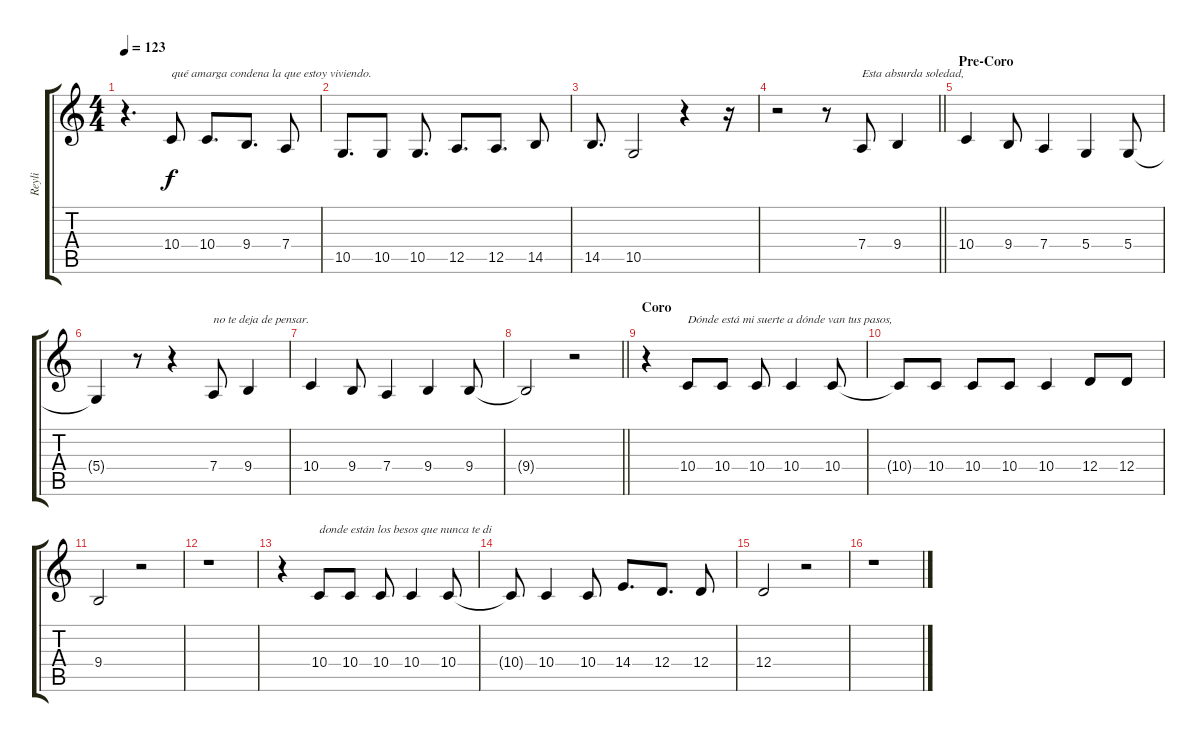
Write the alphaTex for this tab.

\track ("Reyli" "Reyli") {instrument cello}
\staff {score tabs}
\tuning (E4 B3 G3 D3 A2 E2) {hide}
\ts (4 4)
\tempo 123
\clef g2
\ks c
r.4{d dy f} 10.4.8{txt "qué amarga condena la que estoy viviendo. "} 10.4.8{d} 9.4.8{d} 7.4.8 |
10.5.8{d} 10.5.8 10.5.8{d} 12.5.8{d} 12.5.8{d} 14.5.8 |
14.5.8{d} 10.5.2 r.4 r.16 |
\barLineRight lightlight
r.2 r.8 7.4.8{txt "Esta absurda soledad, "} 9.4.4 |
\section ("" "Pre-Coro")
10.4.4 9.4.8 7.4.4 5.4.4 5.4.8 |
5.4{t}.4 r.8 r.4 7.4.8{txt "no te deja de pensar."} 9.4.4 |
10.4.4 9.4.8 7.4.4 9.4.4 9.4.8 |
\barLineRight lightlight
9.4{t}.2 r.2 |
\section ("" "Coro")
r.4 10.4.8{txt "Dónde está mi suerte a dónde van tus pasos, "} 10.4.8 10.4.8 10.4.4 10.4.8 |
10.4{t}.8 10.4.8 10.4.8 10.4.8 10.4.4 12.4.8 12.4.8 |
9.4.2 r.2 |
r.1 |
r.4 10.4.8{txt "donde están los besos que nunca te di "} 10.4.8 10.4.8 10.4.4 10.4.8 |
10.4{t}.8 10.4.4 10.4.8 14.4.8{d} 12.4.8{d} 12.4.8 |
12.4.2 r.2 |
r.1
